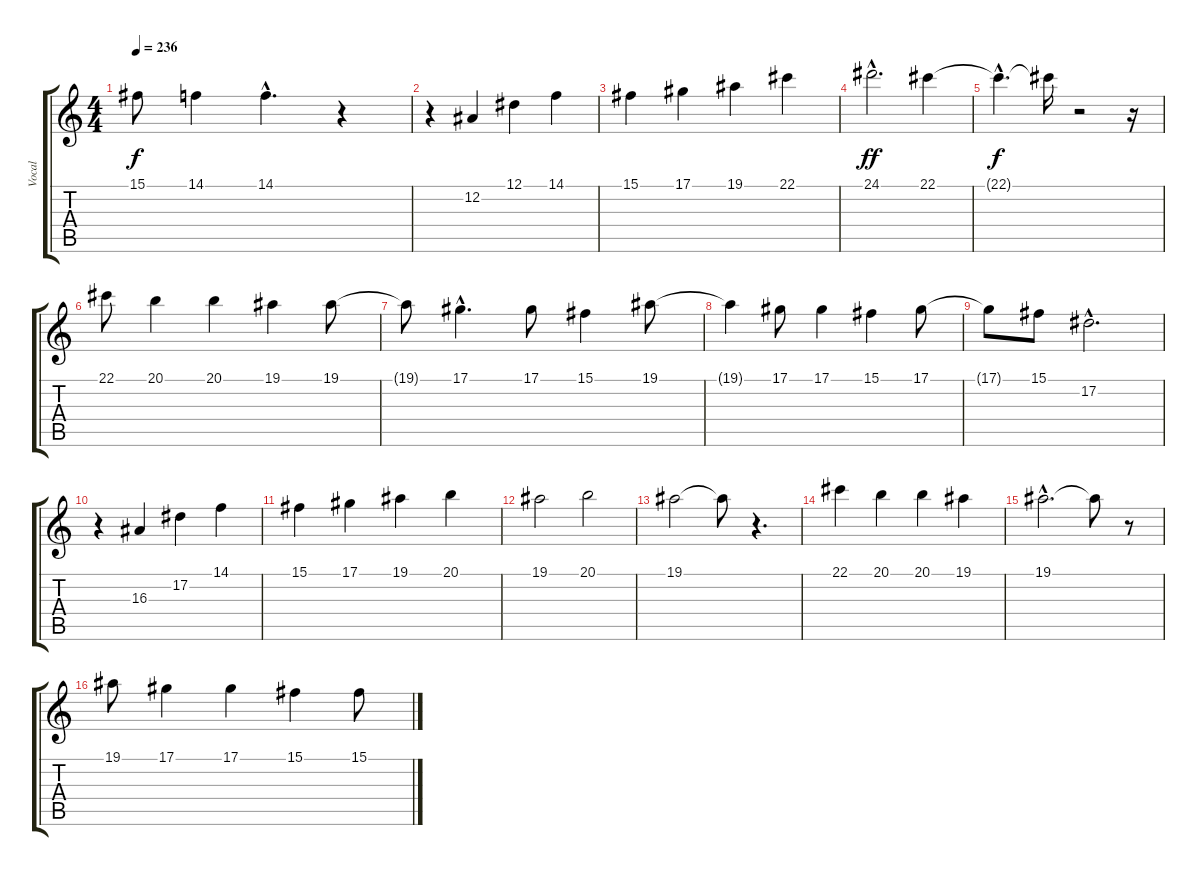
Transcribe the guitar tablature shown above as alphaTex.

\track ("Vocal" "Vocal") {instrument synthvoice}
\staff {score tabs}
\tuning (Eb4 Bb3 Gb3 Db3 Ab2 Eb2) {hide}
\ts (4 4)
\tempo 236
\clef g2
\ks c
15.1{t}.8{dy f} 14.1.4 14.1{hac}.4{d} r.4 |
r.4 12.2.4 12.1.4 14.1.4 |
15.1.4 17.1.4 19.1.4 22.1.4 |
24.1{hac}.2{d dy ff} 22.1.4 |
22.1{hac t}.4{d dy f} 22.1{t}.16 r.2 r.16 |
22.1.8 20.1.4 20.1.4 19.1.4 19.1.8 |
19.1{t}.8 17.1{hac}.4{d} 17.1.8 15.1.4 19.1.8 |
19.1{t}.4 17.1.8 17.1.4 15.1.4 17.1.8 |
17.1{t}.8 15.1.8 17.2{hac}.2{d} |
r.4 16.3.4 17.2.4 14.1.4 |
15.1.4 17.1.4 19.1.4 20.1.4 |
19.1.2 20.1.2 |
19.1.2 19.1{t}.8 r.4{d} |
22.1.4 20.1.4 20.1.4 19.1.4 |
19.1{hac}.2{d} 19.1{t}.8 r.8 |
19.1.8 17.1.4 17.1.4 15.1.4 15.1.8
